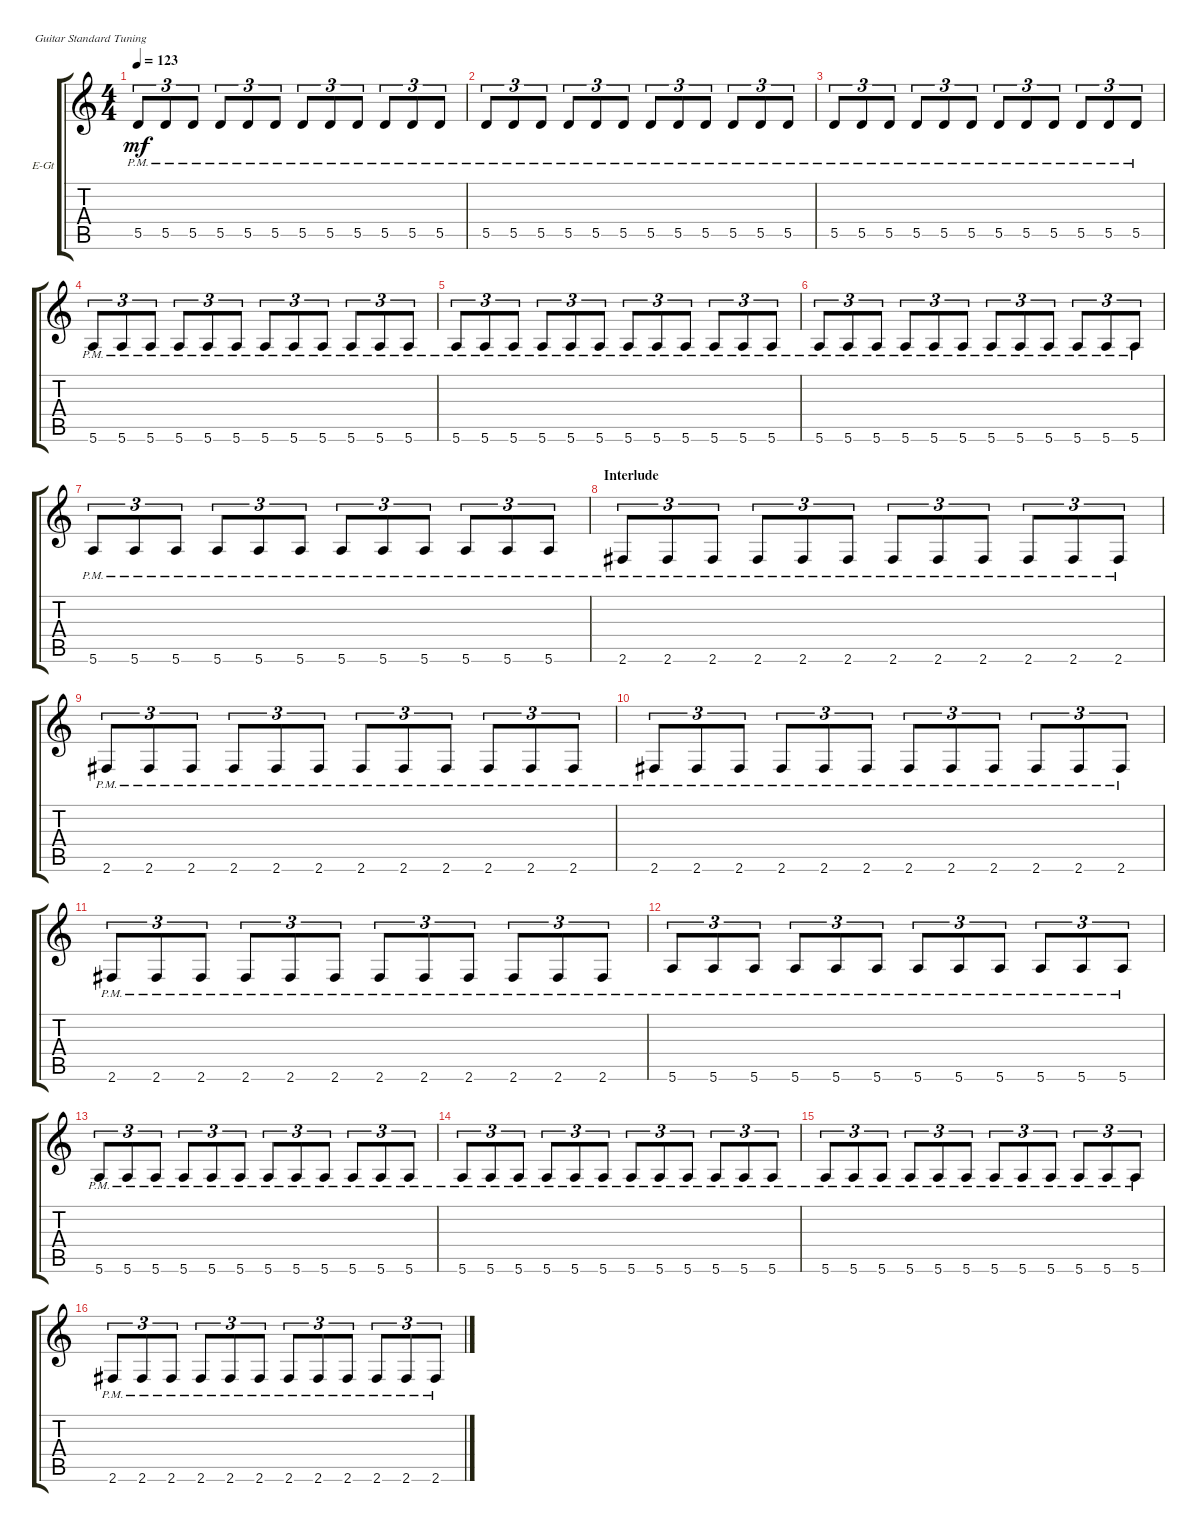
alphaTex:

\defaultSystemsLayout 4
\bracketExtendMode groupsimilarinstruments
\firstSystemTrackNameOrientation horizontal
\otherSystemsTrackNameOrientation horizontal
\track ("Electric Guitar 4" "E-Gt") {multiBarRest instrument overdrivenguitar}
\staff {score tabs}
\tuning (E4 B3 G3 D3 A2 E2)
\ts (4 4)
\tempo 123
\clef g2
\ks c
5.5{pm}.8{tu (3 2) dy mf} 5.5{pm}.8{tu (3 2)} 5.5{pm}.8{tu (3 2)} 5.5{pm}.8{tu (3 2)} 5.5{pm}.8{tu (3 2)} 5.5{pm}.8{tu (3 2)} 5.5{pm}.8{tu (3 2)} 5.5{pm}.8{tu (3 2)} 5.5{pm}.8{tu (3 2)} 5.5{pm}.8{tu (3 2)} 5.5{pm}.8{tu (3 2)} 5.5{pm}.8{tu (3 2)} |
5.5{pm}.8{tu (3 2)} 5.5{pm}.8{tu (3 2)} 5.5{pm}.8{tu (3 2)} 5.5{pm}.8{tu (3 2)} 5.5{pm}.8{tu (3 2)} 5.5{pm}.8{tu (3 2)} 5.5{pm}.8{tu (3 2)} 5.5{pm}.8{tu (3 2)} 5.5{pm}.8{tu (3 2)} 5.5{pm}.8{tu (3 2)} 5.5{pm}.8{tu (3 2)} 5.5{pm}.8{tu (3 2)} |
5.5{pm}.8{tu (3 2)} 5.5{pm}.8{tu (3 2)} 5.5{pm}.8{tu (3 2)} 5.5{pm}.8{tu (3 2)} 5.5{pm}.8{tu (3 2)} 5.5{pm}.8{tu (3 2)} 5.5{pm}.8{tu (3 2)} 5.5{pm}.8{tu (3 2)} 5.5{pm}.8{tu (3 2)} 5.5{pm}.8{tu (3 2)} 5.5{pm}.8{tu (3 2)} 5.5{pm}.8{tu (3 2)} |
5.6{pm}.8{tu (3 2)} 5.6{pm}.8{tu (3 2)} 5.6{pm}.8{tu (3 2)} 5.6{pm}.8{tu (3 2)} 5.6{pm}.8{tu (3 2)} 5.6{pm}.8{tu (3 2)} 5.6{pm}.8{tu (3 2)} 5.6{pm}.8{tu (3 2)} 5.6{pm}.8{tu (3 2)} 5.6{pm}.8{tu (3 2)} 5.6{pm}.8{tu (3 2)} 5.6{pm}.8{tu (3 2)} |
5.6{pm}.8{tu (3 2)} 5.6{pm}.8{tu (3 2)} 5.6{pm}.8{tu (3 2)} 5.6{pm}.8{tu (3 2)} 5.6{pm}.8{tu (3 2)} 5.6{pm}.8{tu (3 2)} 5.6{pm}.8{tu (3 2)} 5.6{pm}.8{tu (3 2)} 5.6{pm}.8{tu (3 2)} 5.6{pm}.8{tu (3 2)} 5.6{pm}.8{tu (3 2)} 5.6{pm}.8{tu (3 2)} |
5.6{pm}.8{tu (3 2)} 5.6{pm}.8{tu (3 2)} 5.6{pm}.8{tu (3 2)} 5.6{pm}.8{tu (3 2)} 5.6{pm}.8{tu (3 2)} 5.6{pm}.8{tu (3 2)} 5.6{pm}.8{tu (3 2)} 5.6{pm}.8{tu (3 2)} 5.6{pm}.8{tu (3 2)} 5.6{pm}.8{tu (3 2)} 5.6{pm}.8{tu (3 2)} 5.6{pm}.8{tu (3 2)} |
5.6{pm}.8{tu (3 2)} 5.6{pm}.8{tu (3 2)} 5.6{pm}.8{tu (3 2)} 5.6{pm}.8{tu (3 2)} 5.6{pm}.8{tu (3 2)} 5.6{pm}.8{tu (3 2)} 5.6{pm}.8{tu (3 2)} 5.6{pm}.8{tu (3 2)} 5.6{pm}.8{tu (3 2)} 5.6{pm}.8{tu (3 2)} 5.6{pm}.8{tu (3 2)} 5.6{pm}.8{tu (3 2)} |
\section ("" "Interlude")
2.6{pm}.8{tu (3 2)} 2.6{pm}.8{tu (3 2)} 2.6{pm}.8{tu (3 2)} 2.6{pm}.8{tu (3 2)} 2.6{pm}.8{tu (3 2)} 2.6{pm}.8{tu (3 2)} 2.6{pm}.8{tu (3 2)} 2.6{pm}.8{tu (3 2)} 2.6{pm}.8{tu (3 2)} 2.6{pm}.8{tu (3 2)} 2.6{pm}.8{tu (3 2)} 2.6{pm}.8{tu (3 2)} |
2.6{pm}.8{tu (3 2)} 2.6{pm}.8{tu (3 2)} 2.6{pm}.8{tu (3 2)} 2.6{pm}.8{tu (3 2)} 2.6{pm}.8{tu (3 2)} 2.6{pm}.8{tu (3 2)} 2.6{pm}.8{tu (3 2)} 2.6{pm}.8{tu (3 2)} 2.6{pm}.8{tu (3 2)} 2.6{pm}.8{tu (3 2)} 2.6{pm}.8{tu (3 2)} 2.6{pm}.8{tu (3 2)} |
2.6{pm}.8{tu (3 2)} 2.6{pm}.8{tu (3 2)} 2.6{pm}.8{tu (3 2)} 2.6{pm}.8{tu (3 2)} 2.6{pm}.8{tu (3 2)} 2.6{pm}.8{tu (3 2)} 2.6{pm}.8{tu (3 2)} 2.6{pm}.8{tu (3 2)} 2.6{pm}.8{tu (3 2)} 2.6{pm}.8{tu (3 2)} 2.6{pm}.8{tu (3 2)} 2.6{pm}.8{tu (3 2)} |
2.6{pm}.8{tu (3 2)} 2.6{pm}.8{tu (3 2)} 2.6{pm}.8{tu (3 2)} 2.6{pm}.8{tu (3 2)} 2.6{pm}.8{tu (3 2)} 2.6{pm}.8{tu (3 2)} 2.6{pm}.8{tu (3 2)} 2.6{pm}.8{tu (3 2)} 2.6{pm}.8{tu (3 2)} 2.6{pm}.8{tu (3 2)} 2.6{pm}.8{tu (3 2)} 2.6{pm}.8{tu (3 2)} |
5.6{pm}.8{tu (3 2)} 5.6{pm}.8{tu (3 2)} 5.6{pm}.8{tu (3 2)} 5.6{pm}.8{tu (3 2)} 5.6{pm}.8{tu (3 2)} 5.6{pm}.8{tu (3 2)} 5.6{pm}.8{tu (3 2)} 5.6{pm}.8{tu (3 2)} 5.6{pm}.8{tu (3 2)} 5.6{pm}.8{tu (3 2)} 5.6{pm}.8{tu (3 2)} 5.6{pm}.8{tu (3 2)} |
5.6{pm}.8{tu (3 2)} 5.6{pm}.8{tu (3 2)} 5.6{pm}.8{tu (3 2)} 5.6{pm}.8{tu (3 2)} 5.6{pm}.8{tu (3 2)} 5.6{pm}.8{tu (3 2)} 5.6{pm}.8{tu (3 2)} 5.6{pm}.8{tu (3 2)} 5.6{pm}.8{tu (3 2)} 5.6{pm}.8{tu (3 2)} 5.6{pm}.8{tu (3 2)} 5.6{pm}.8{tu (3 2)} |
5.6{pm}.8{tu (3 2)} 5.6{pm}.8{tu (3 2)} 5.6{pm}.8{tu (3 2)} 5.6{pm}.8{tu (3 2)} 5.6{pm}.8{tu (3 2)} 5.6{pm}.8{tu (3 2)} 5.6{pm}.8{tu (3 2)} 5.6{pm}.8{tu (3 2)} 5.6{pm}.8{tu (3 2)} 5.6{pm}.8{tu (3 2)} 5.6{pm}.8{tu (3 2)} 5.6{pm}.8{tu (3 2)} |
5.6{pm}.8{tu (3 2)} 5.6{pm}.8{tu (3 2)} 5.6{pm}.8{tu (3 2)} 5.6{pm}.8{tu (3 2)} 5.6{pm}.8{tu (3 2)} 5.6{pm}.8{tu (3 2)} 5.6{pm}.8{tu (3 2)} 5.6{pm}.8{tu (3 2)} 5.6{pm}.8{tu (3 2)} 5.6{pm}.8{tu (3 2)} 5.6{pm}.8{tu (3 2)} 5.6{pm}.8{tu (3 2)} |
2.6{pm}.8{tu (3 2)} 2.6{pm}.8{tu (3 2)} 2.6{pm}.8{tu (3 2)} 2.6{pm}.8{tu (3 2)} 2.6{pm}.8{tu (3 2)} 2.6{pm}.8{tu (3 2)} 2.6{pm}.8{tu (3 2)} 2.6{pm}.8{tu (3 2)} 2.6{pm}.8{tu (3 2)} 2.6{pm}.8{tu (3 2)} 2.6{pm}.8{tu (3 2)} 2.6{pm}.8{tu (3 2)}
